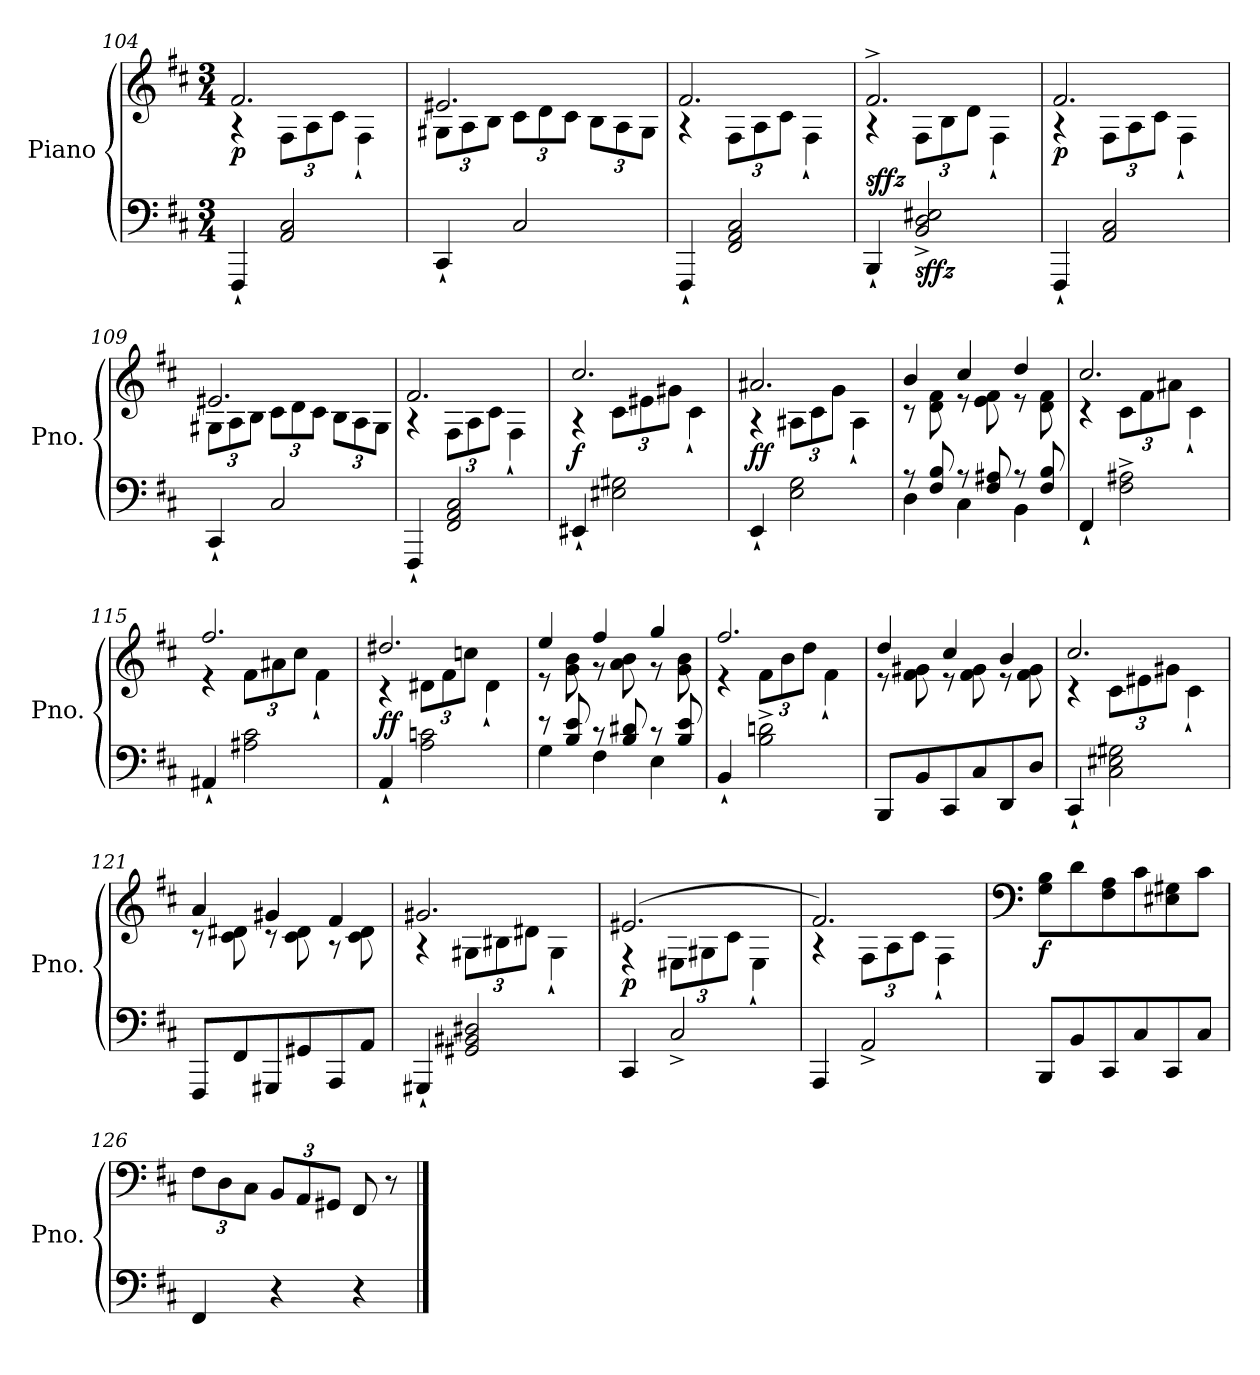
**kern	**kern	**dynam
*part1	*part1	*part1
*staff2	*staff1	*staff1/2
*I"Piano	*	*
*I'Pno.	*	*
*clefF4	*clefG2	*
*k[f#c#]	*k[f#c#]	*
*M3/4	*M3/4	*
=104	=104	=104
*	*^	*
!	!	!	!LO:DY:b
4FFF#`/	2.f#/	4r	p
*	*	*Xbrackettup	*
2AA/ 2C#/	.	12F#\L	.
.	.	12A\	.
.	.	12c#\J	.
.	.	4F#`\	.
=105	=105	=105	=105
4CC#`/	2.e#X/	12G#X\L	.
.	.	12A\	.
.	.	12B\J	.
2C#/	.	12c#\L	.
.	.	12d\	.
.	.	12c#\J	.
.	.	12B\L	.
.	.	12A\	.
.	.	12G#\J	.
!!LO:LB:g=z	!!
=106	=106	=106	=106
4FFF#`/	2.f#/	4r	.
2FF#/ 2AA/ 2C#/	.	12F#\L	.
.	.	12A\	.
.	.	12c#\J	.
.	.	4F#`\	.
=107	=107	=107	=107
!	!	!	!LO:DY:b
4BBB`/	2.f#^/	4r	sffz
!	!	!	!LO:DY:b=2
2BB/^ 2D/^ 2E#X/^	.	12F#\L	sffz
.	.	12B\	.
.	.	12d\J	.
.	.	4F#`\	.
=108	=108	=108	=108
!	!	!	!LO:DY:b
4FFF#`/	2.f#/	4r	p
2AA/ 2C#/	.	12F#\L	.
.	.	12A\	.
.	.	12c#\J	.
.	.	4F#`\	.
=109	=109	=109	=109
4CC#`/	2.e#X/	12G#X\L	.
.	.	12A\	.
.	.	12B\J	.
2C#/	.	12c#\L	.
.	.	12d\	.
.	.	12c#\J	.
.	.	12B\L	.
.	.	12A\	.
.	.	12G#\J	.
=110	=110	=110	=110
4FFF#`/	2.f#/	4r	.
2FF#/ 2AA/ 2C#/	.	12F#\L	.
.	.	12A\	.
.	.	12c#\J	.
.	.	4F#`\	.
!!LO:LB:g=z	!!
=111	=111	=111	=111
!	!	!	!LO:DY:b
4EE#X`/	2.cc#/	4r	f
2E#X\ 2G#X\	.	12c#\L	.
.	.	12e#X\	.
.	.	12g#X\J	.
.	.	4c#`\	.
=112	=112	=112	=112
!	!	!	!LO:DY:b
4EE`/	2.a#X/	4r	ff
2E\ 2G\	.	12A#X\L	.
.	.	12c#\	.
.	.	12g\J	.
.	.	4A#`\	.
=113	=113	=113	=113
*^	*	*	*
8r	4D\	4b/	8r	.
8F#/ 8B/	.	.	8d\ 8f#\	.
8r	4C#\	4cc#/	8r	.
8F#/ 8A#X/	.	.	8e\ 8f#\	.
8r	4BB\	4dd/	8r	.
8F#/ 8B/	.	.	8d\ 8f#\	.
*v	*v	*	*	*
=114	=114	=114	=114
4FF#`/	2.cc#/	4r	.
2F#\^ 2A#X\^	.	12c#\L	.
.	.	12f#\	.
.	.	12a#X\J	.
.	.	4c#`\	.
=115	=115	=115	=115
4AA#X`/	2.ff#/	4r	.
2A#X\ 2c#\	.	12f#\L	.
.	.	12a#X\	.
.	.	12cc#\J	.
.	.	4f#`\	.
!!LO:LB:g=z	!!
=116	=116	=116	=116
!	!	!	!LO:DY:b
4AA`/	2.dd#X/	4r	ff
2A\ 2cn\	.	12d#X\L	.
.	.	12f#\	.
.	.	12ccn\J	.
.	.	4d#`\	.
=117	=117	=117	=117
*^	*	*	*
8r	4G\	4ee/	8r	.
8B/ 8e/	.	.	8g\ 8b\	.
8r	4F#\	4ff#/	8r	.
8B/ 8d#X/	.	.	8a\ 8b\	.
8r	4E\	4gg/	8r	.
8B/ 8e/	.	.	8g\ 8b\	.
*v	*v	*	*	*
=118	=118	=118	=118
4BB`/	2.ff#/	4r	.
2B\^ 2dn\^	.	12f#\L	.
.	.	12b\	.
.	.	12dd\J	.
.	.	4f#`\	.
=119	=119	=119	=119
8BBB/L	4dd/	8r	.
8BB/	.	8f#\ 8g#X\	.
8CC#/	4cc#/	8r	.
8C#/	.	8f#\ 8g#\	.
8DD/	4b/	8r	.
8D/J	.	8f#\ 8g#\	.
=120	=120	=120	=120
4CC#`/	2.cc#/	4r	.
2C#\ 2E#X\ 2G#X\	.	12c#\L	.
.	.	12e#X\	.
.	.	12g#X\J	.
.	.	4c#`\	.
!!LO:PB:g=z	!!
=121	=121	=121	=121
8FFF#/L	4a/	8r	.
8FF#/	.	8c#\ 8d#X\	.
8GGG#X/	4g#X/	8r	.
8GG#X/	.	8c#\ 8d#\	.
8AAA/	4f#/	8r	.
8AA/J	.	8c#\ 8d#\	.
=122	=122	=122	=122
4GGG#X`/	2.g#X/	4r	.
2GG#X/ 2BB#X/ 2D#X/	.	12G#X\L	.
.	.	12B#X\	.
.	.	12d#X\J	.
.	.	4G#`\	.
=123	=123	=123	=123
!	!	!	!LO:DY:b
4CC#/	(>2.e#X/	4r	p
2C#^/	.	12E#X\L	.
.	.	12G#X\	.
.	.	12c#\J	.
.	.	4E#`\	.
=124	=124	=124	=124
4AAA/	2.f#/)	4r	.
2AA^/	.	12F#\L	.
.	.	12A\	.
.	.	12c#\J	.
.	.	4F#`\	.
*	*v	*v	*
=125	=125	=125
*	*clefF4	*
*	*^	*
!	!LO:TX:a:t=rit.	!	!
!	!	!	!LO:DY:b
*	*v	*v	*
8BBB/L	8G\ 8B\L	f
8BB/	8d\	.
8CC#/	8F#\ 8A\	.
8C#/	8c#\	.
8CC#/	8E#X\ 8G#X\	.
8C#/J	8c#\J	.
!!LO:LB:g=z
=126	=126	=126
4FF#/	12F#\L	.
.	12D\	.
.	12C#\J	.
4r	12BB/L	.
.	12AA/	.
.	12GG#X/J	.
4r	8FF#/	.
.	8r	.
==	==	==
*-	*-	*-
